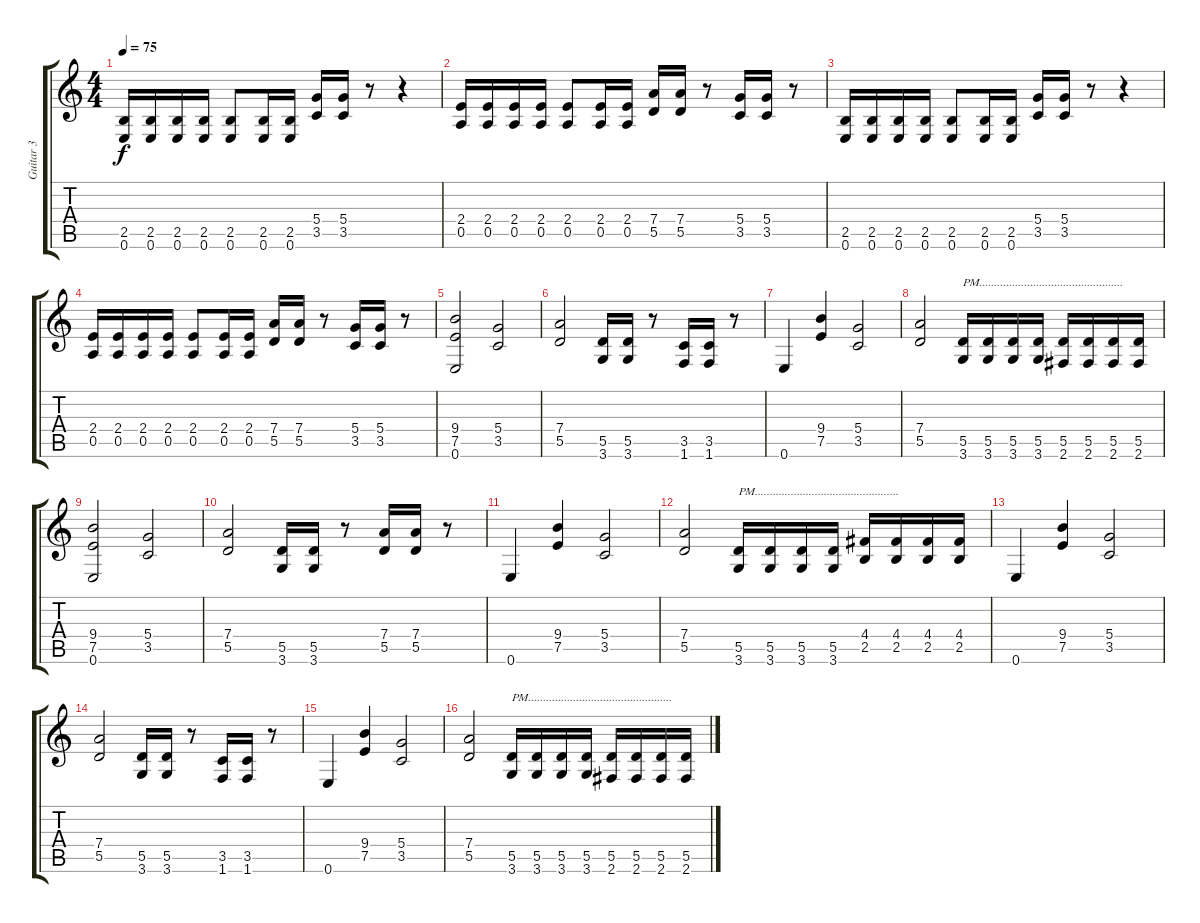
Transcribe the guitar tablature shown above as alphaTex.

\track ("Guitar 3" "Guitar 3") {instrument distortionguitar}
\staff {score tabs}
\tuning (E4 B3 G3 D3 A2 E2) {hide}
\ts (4 4)
\tempo 75
\clef g2
\ks c
(2.5 0.6).16{dy f} (2.5 0.6).16 (2.5 0.6).16 (2.5 0.6).16 (2.5 0.6).8 (2.5 0.6).16 (2.5 0.6).16 (5.4 3.5).16 (5.4 3.5).16 r.8 r.4 |
(2.4 0.5).16 (2.4 0.5).16 (2.4 0.5).16 (2.4 0.5).16 (2.4 0.5).8 (2.4 0.5).16 (2.4 0.5).16 (7.4 5.5).16 (7.4 5.5).16 r.8 (5.4 3.5).16 (5.4 3.5).16 r.8 |
(2.5 0.6).16 (2.5 0.6).16 (2.5 0.6).16 (2.5 0.6).16 (2.5 0.6).8 (2.5 0.6).16 (2.5 0.6).16 (5.4 3.5).16 (5.4 3.5).16 r.8 r.4 |
(2.4 0.5).16 (2.4 0.5).16 (2.4 0.5).16 (2.4 0.5).16 (2.4 0.5).8 (2.4 0.5).16 (2.4 0.5).16 (7.4 5.5).16 (7.4 5.5).16 r.8 (5.4 3.5).16 (5.4 3.5).16 r.8 |
(9.4 7.5 0.6).2 (5.4 3.5).2 |
(7.4 5.5).2 (5.5 3.6).16 (5.5 3.6).16 r.8 (3.5 1.6).16 (3.5 1.6).16 r.8 |
0.6.4 (9.4 7.5).4 (5.4 3.5).2 |
(7.4 5.5).2 (5.5 3.6).16{txt "PM................................................"} (5.5 3.6).16 (5.5 3.6).16 (5.5 3.6).16 (5.5 2.6).16 (5.5 2.6).16 (5.5 2.6).16 (5.5 2.6).16 |
(9.4 7.5 0.6).2 (5.4 3.5).2 |
(7.4 5.5).2 (5.5 3.6).16 (5.5 3.6).16 r.8 (7.4 5.5).16 (7.4 5.5).16 r.8 |
0.6.4 (9.4 7.5).4 (5.4 3.5).2 |
(7.4 5.5).2 (5.5 3.6).16{txt "PM................................................"} (5.5 3.6).16 (5.5 3.6).16 (5.5 3.6).16 (4.4 2.5).16 (4.4 2.5).16 (4.4 2.5).16 (4.4 2.5).16 |
0.6.4 (9.4 7.5).4 (5.4 3.5).2 |
(7.4 5.5).2 (5.5 3.6).16 (5.5 3.6).16 r.8 (3.5 1.6).16 (3.5 1.6).16 r.8 |
0.6.4 (9.4 7.5).4 (5.4 3.5).2 |
(7.4 5.5).2 (5.5 3.6).16{txt "PM................................................"} (5.5 3.6).16 (5.5 3.6).16 (5.5 3.6).16 (5.5 2.6).16 (5.5 2.6).16 (5.5 2.6).16 (5.5 2.6).16
